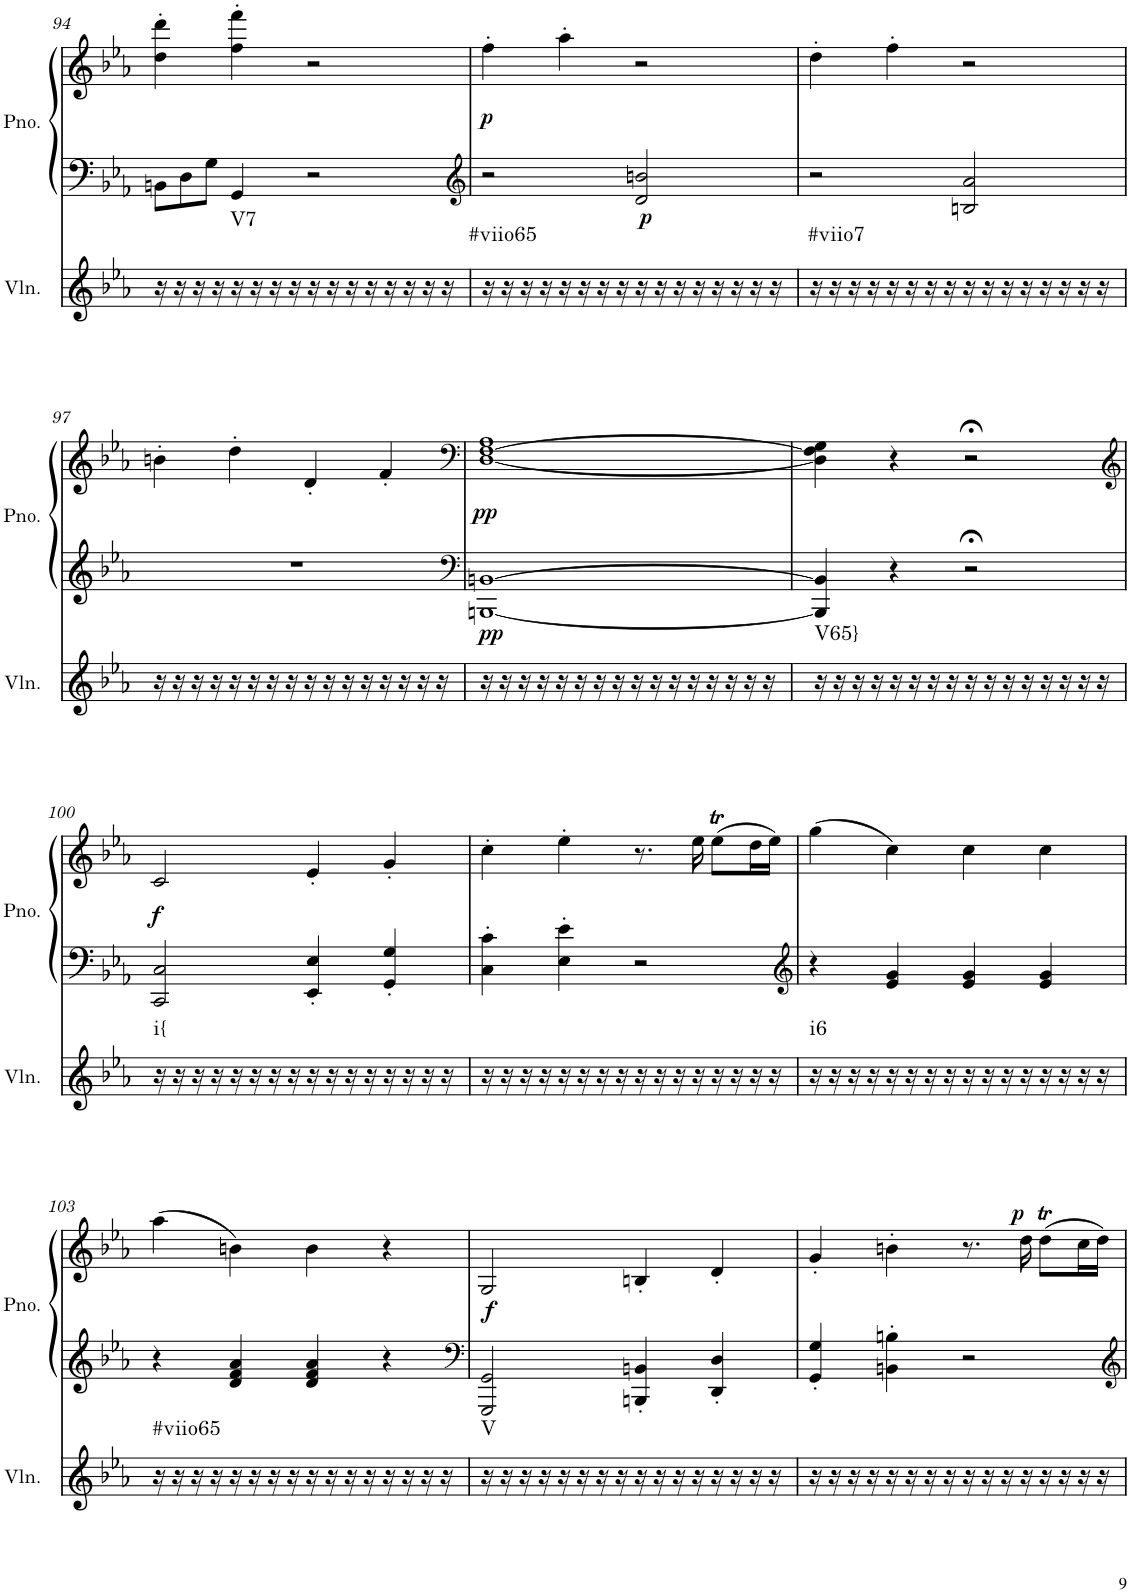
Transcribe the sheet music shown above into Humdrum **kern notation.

**kern	**harte	**kern	**kern	**dynam
*part2	*part2	*part1	*part1	*part1
*staff3	*	*staff2	*staff1	*staff1/2
*I"Violin	*	*I"Piano	*	*
*I'Vln.	*	*I'Pno.	*	*
!!LO:PB:g=z
*clefG2	*	*clefF4	*clefG2	*
*k[b-e-a-]	*	*k[b-e-a-]	*k[b-e-a-]	*
*M4/4	*	*M4/4	*M4/4	*
*met(c)	*	*met(c)	*met(c)	*
*	*	*Xtuplet	*	*
=94	=94	=94	=94	=94
16r	.	12BBn\L	4dd\' 4ddd\'	.
16r	.	.	.	.
.	.	12D\	.	.
16r	.	.	.	.
.	.	12G\J	.	.
16r	.	.	.	.
!	!LO:H:kt=V7	!	!	!
16r	N	4GG/	4ff\' 4fff\'	.
16r	.	.	.	.
16r	.	.	.	.
16r	.	.	.	.
16r	.	2r	2r	.
16r	.	.	.	.
16r	.	.	.	.
16r	.	.	.	.
16r	.	.	.	.
16r	.	.	.	.
16r	.	.	.	.
16r	.	.	.	.
=95	=95	=95	=95	=95
*	*	*clefG2	*	*
!	!LO:H:kt=#viio65	!	!	!LO:DY:b
16r	N	2r	4ff'\	p
16r	.	.	.	.
16r	.	.	.	.
16r	.	.	.	.
16r	.	.	4aa-'\	.
16r	.	.	.	.
16r	.	.	.	.
16r	.	.	.	.
!	!	!	!	!LO:DY:b=2
16r	.	2d/ 2bn/	2r	p
16r	.	.	.	.
16r	.	.	.	.
16r	.	.	.	.
16r	.	.	.	.
16r	.	.	.	.
16r	.	.	.	.
16r	.	.	.	.
=96	=96	=96	=96	=96
!	!LO:H:kt=#viio7	!	!	!
16r	N	2r	4dd'\	.
16r	.	.	.	.
16r	.	.	.	.
16r	.	.	.	.
16r	.	.	4ff'\	.
16r	.	.	.	.
16r	.	.	.	.
16r	.	.	.	.
16r	.	2Bn/ 2a-/	2r	.
16r	.	.	.	.
16r	.	.	.	.
16r	.	.	.	.
16r	.	.	.	.
16r	.	.	.	.
16r	.	.	.	.
16r	.	.	.	.
!!LO:LB:g=z
=97	=97	=97	=97	=97
16r	.	1r	4bn'\	.
16r	.	.	.	.
16r	.	.	.	.
16r	.	.	.	.
16r	.	.	4dd'\	.
16r	.	.	.	.
16r	.	.	.	.
16r	.	.	.	.
16r	.	.	4d'/	.
16r	.	.	.	.
16r	.	.	.	.
16r	.	.	.	.
16r	.	.	4f'/	.
16r	.	.	.	.
16r	.	.	.	.
16r	.	.	.	.
=98	=98	=98	=98	=98
*	*	*clefF4	*clefF4	*
!	!	!	!	!LO:DY:b=2
!	!	!	!	!LO:DY:n=1:b
16r	.	[1BBBn [1BBn	[1D [1F 1A-	pp pp
16r	.	.	.	.
16r	.	.	.	.
16r	.	.	.	.
16r	.	.	.	.
16r	.	.	.	.
16r	.	.	.	.
16r	.	.	.	.
16r	.	.	.	.
16r	.	.	.	.
16r	.	.	.	.
16r	.	.	.	.
16r	.	.	.	.
16r	.	.	.	.
16r	.	.	.	.
16r	.	.	.	.
=99	=99	=99	=99	=99
!	!LO:H:kt=V65}	!	!	!
16r	N	4BBB/] 4BB/]	4D\] 4F\] 4G\	.
16r	.	.	.	.
16r	.	.	.	.
16r	.	.	.	.
16r	.	4r	4r	.
16r	.	.	.	.
16r	.	.	.	.
16r	.	.	.	.
16r	.	2r;<	2r;<	.
16r	.	.	.	.
16r	.	.	.	.
16r	.	.	.	.
16r	.	.	.	.
16r	.	.	.	.
16r	.	.	.	.
16r	.	.	.	.
!!LO:LB:g=z
=100	=100	=100	=100	=100
*	*	*	*clefG2	*
!	!LO:H:kt=i{	!	!	!LO:DY:b
16r	N	2CC/ 2C/	2c/	f
16r	.	.	.	.
16r	.	.	.	.
16r	.	.	.	.
16r	.	.	.	.
16r	.	.	.	.
16r	.	.	.	.
16r	.	.	.	.
16r	.	4EE-/' 4E-/'	4e-'/	.
16r	.	.	.	.
16r	.	.	.	.
16r	.	.	.	.
16r	.	4GG/' 4G/'	4g'/	.
16r	.	.	.	.
16r	.	.	.	.
16r	.	.	.	.
=101	=101	=101	=101	=101
16r	.	4C\' 4c\'	4cc'\	.
16r	.	.	.	.
16r	.	.	.	.
16r	.	.	.	.
16r	.	4E-\' 4e-\'	4ee-'\	.
16r	.	.	.	.
16r	.	.	.	.
16r	.	.	.	.
16r	.	2r	8.r	.
16r	.	.	.	.
16r	.	.	.	.
16r	.	.	16ee-\	.
16r	.	.	(8ee-T\L	.
16r	.	.	.	.
16r	.	.	16dd\L	.
16r	.	.	16ee-\JJ)	.
=102	=102	=102	=102	=102
*	*	*clefG2	*	*
!	!LO:H:kt=i6	!	!	!
16r	N	4r	(4gg\	.
16r	.	.	.	.
16r	.	.	.	.
16r	.	.	.	.
16r	.	4e-/ 4g/	4cc\)	.
16r	.	.	.	.
16r	.	.	.	.
16r	.	.	.	.
16r	.	4e-/ 4g/	4cc\	.
16r	.	.	.	.
16r	.	.	.	.
16r	.	.	.	.
16r	.	4e-/ 4g/	4cc\	.
16r	.	.	.	.
16r	.	.	.	.
16r	.	.	.	.
!!LO:LB:g=z
=103	=103	=103	=103	=103
!	!LO:H:kt=#viio65	!	!	!
16r	N	4r	(4aa-\	.
16r	.	.	.	.
16r	.	.	.	.
16r	.	.	.	.
16r	.	4d/ 4f/ 4a-/	4bn\)	.
16r	.	.	.	.
16r	.	.	.	.
16r	.	.	.	.
16r	.	4d/ 4f/ 4a-/	4b\	.
16r	.	.	.	.
16r	.	.	.	.
16r	.	.	.	.
16r	.	4r	4r	.
16r	.	.	.	.
16r	.	.	.	.
16r	.	.	.	.
=104	=104	=104	=104	=104
*	*	*clefF4	*	*
!	!LO:H:kt=V	!	!	!LO:DY:b
16r	N	2GGG/ 2GG/	2G/	f
16r	.	.	.	.
16r	.	.	.	.
16r	.	.	.	.
16r	.	.	.	.
16r	.	.	.	.
16r	.	.	.	.
16r	.	.	.	.
16r	.	4BBBn/' 4BBn/'	4Bn'/	.
16r	.	.	.	.
16r	.	.	.	.
16r	.	.	.	.
16r	.	4DD/' 4D/'	4d'/	.
16r	.	.	.	.
16r	.	.	.	.
16r	.	.	.	.
=105	=105	=105	=105	=105
16r	.	4GG/' 4G/'	4g'/	.
16r	.	.	.	.
16r	.	.	.	.
16r	.	.	.	.
16r	.	4BBn\' 4Bn\'	4bn'\	.
16r	.	.	.	.
16r	.	.	.	.
16r	.	.	.	.
16r	.	2r	8.r	.
16r	.	.	.	.
16r	.	.	.	.
!	!	!	!	!LO:DY:a
16r	.	.	16dd\	p
16r	.	.	(8ddt\L	.
16r	.	.	.	.
16r	.	.	16cc\L	.
16r	.	.	16dd\JJ)	.
=	=	=	=	=
*-	*-	*-	*-	*-
